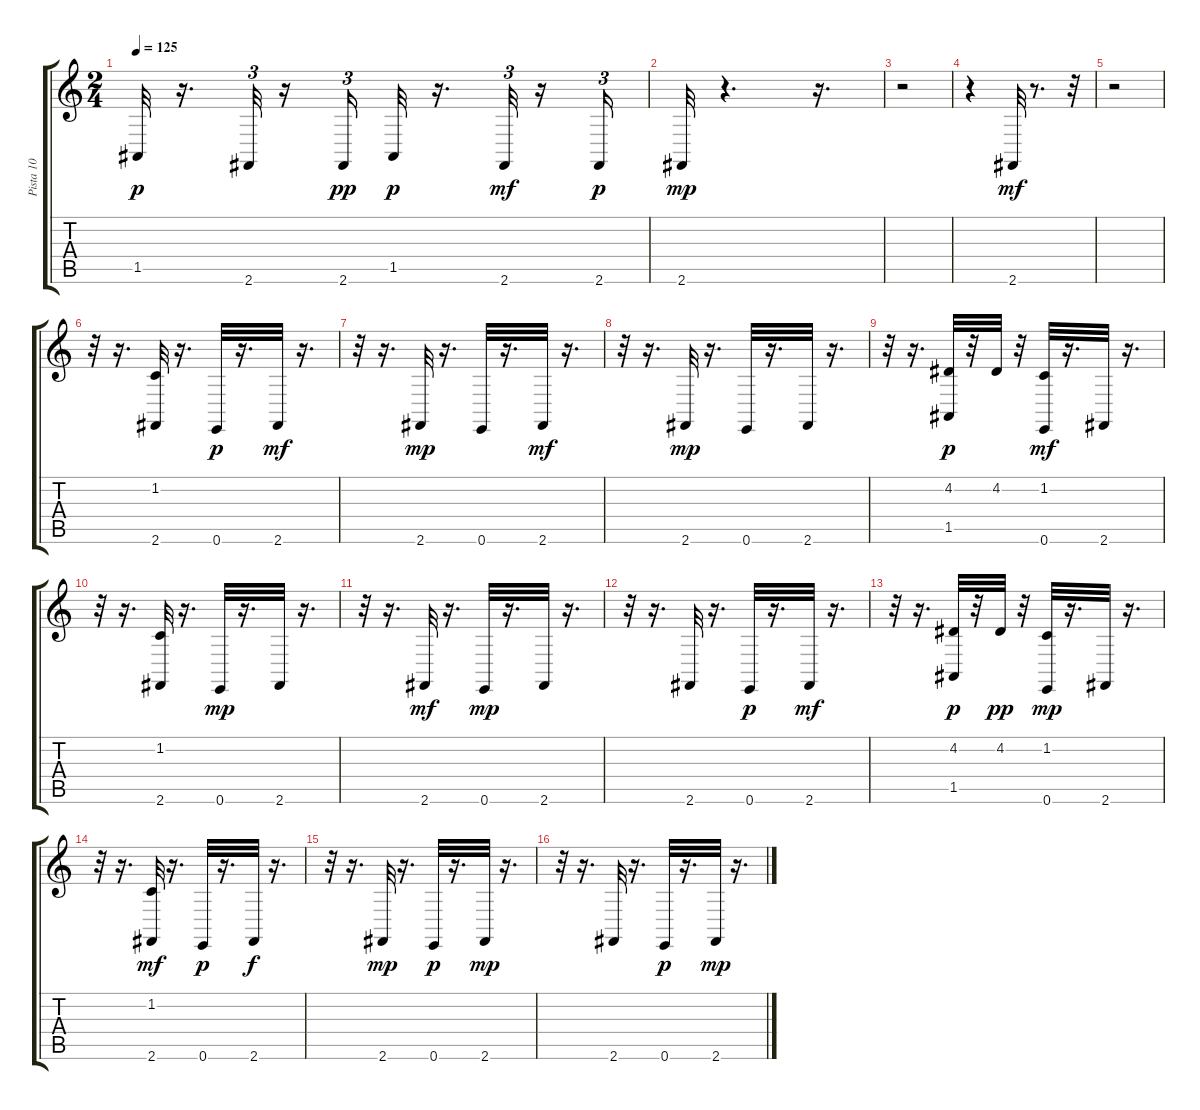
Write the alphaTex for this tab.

\track ("Pista 10" "Pista 10") {instrument acousticgrandpiano}
\staff {score tabs}
\tuning (E4 B3 G3 D3 A2 E2) {hide}
\ts (2 4)
\tempo 125
\clef g2
\ks c
1.5.32{dy p} r.16{d} 2.6.32{tu (3 2)} r.16 2.6.16{tu (3 2) dy pp} 1.5.32{dy p} r.16{d} 2.6.32{tu (3 2) dy mf} r.16 2.6.16{tu (3 2) dy p} |
2.6.32{dy mp} r.4{d} r.16{d} |
r.2 |
r.4 2.6.32{dy mf} r.8{d} r.32 |
r.2 |
r.32 r.16{d} (1.2 2.6).32 r.16{d} 0.6.32{dy p} r.16{d} 2.6.32{dy mf} r.16{d} |
r.32 r.16{d} 2.6.32{dy mp} r.16{d} 0.6.32 r.16{d} 2.6.32{dy mf} r.16{d} |
r.32 r.16{d} 2.6.32{dy mp} r.16{d} 0.6.32 r.16{d} 2.6.32 r.16{d} |
r.32 r.16{d} (4.2 1.5).32{dy p} r.32 4.2.32 r.32 (1.2 0.6).32{dy mf} r.16{d} 2.6.32 r.16{d} |
r.32 r.16{d} (1.2 2.6).32 r.16{d} 0.6.32{dy mp} r.16{d} 2.6.32 r.16{d} |
r.32 r.16{d} 2.6.32{dy mf} r.16{d} 0.6.32{dy mp} r.16{d} 2.6.32 r.16{d} |
r.32 r.16{d} 2.6.32 r.16{d} 0.6.32{dy p} r.16{d} 2.6.32{dy mf} r.16{d} |
r.32 r.16{d} (4.2 1.5).32{dy p} r.32 4.2.32{dy pp} r.32 (1.2 0.6).32{dy mp} r.16{d} 2.6.32 r.16{d} |
r.32 r.16{d} (1.2 2.6).32{dy mf} r.16{d} 0.6.32{dy p} r.16{d} 2.6.32{dy f} r.16{d} |
r.32 r.16{d} 2.6.32{dy mp} r.16{d} 0.6.32{dy p} r.16{d} 2.6.32{dy mp} r.16{d} |
r.32 r.16{d} 2.6.32 r.16{d} 0.6.32{dy p} r.16{d} 2.6.32{dy mp} r.16{d}
